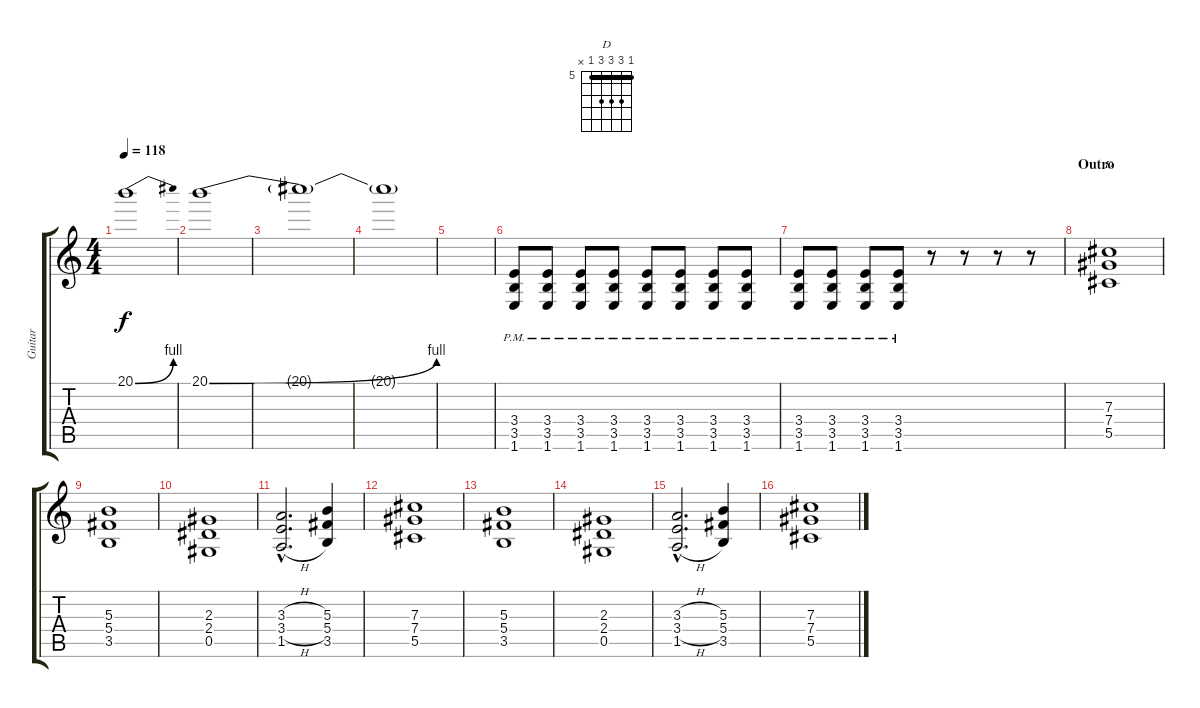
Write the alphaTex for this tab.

\track ("Guitar " "Guitar ") {instrument distortionguitar}
\staff {score tabs}
\tuning (Eb4 Bb3 Gb3 Db3 Ab2 Eb2) {hide}
\chord ("D" 5 7 7 7 5 x) {firstfret 5 barre 5}
\ts (4 4)
\tempo 118
\clef g2
\ks c
20.1{be (bend 0 0 60 4)}.1{dy f volume 8} |
20.1{be (bend 0 0 60 4)}.1{volume 6} |
20.1{t}.1 |
20.1{t}.1 |
|
(3.4{pm} 3.5{pm} 1.6{pm}).8{volume 10} (3.4{pm} 3.5{pm} 1.6{pm}).8 (3.4{pm} 3.5{pm} 1.6{pm}).8 (3.4{pm} 3.5{pm} 1.6{pm}).8 (3.4{pm} 3.5{pm} 1.6{pm}).8 (3.4{pm} 3.5{pm} 1.6{pm}).8 (3.4{pm} 3.5{pm} 1.6{pm}).8 (3.4{pm} 3.5{pm} 1.6{pm}).8 |
(3.4{pm} 3.5{pm} 1.6{pm}).8 (3.4{pm} 3.5{pm} 1.6{pm}).8 (3.4{pm} 3.5{pm} 1.6{pm}).8 (3.4{pm} 3.5{pm} 1.6{pm}).8 r.8 r.8 r.8 r.8 |
\section ("" "Outro")
(7.3 7.4 5.5).1{ch "D" instrument distortionguitar} |
(5.3 5.4 3.5).1 |
(2.3 2.4 0.5).1 |
(3.3{h hac} 3.4{h hac} 1.5{h hac}).2{d} (5.3 5.4 3.5).4 |
(7.3 7.4 5.5).1 |
(5.3 5.4 3.5).1 |
(2.3 2.4 0.5).1 |
(3.3{h hac} 3.4{h hac} 1.5{h hac}).2{d} (5.3 5.4 3.5).4 |
(7.3 7.4 5.5).1{instrument distortionguitar}
